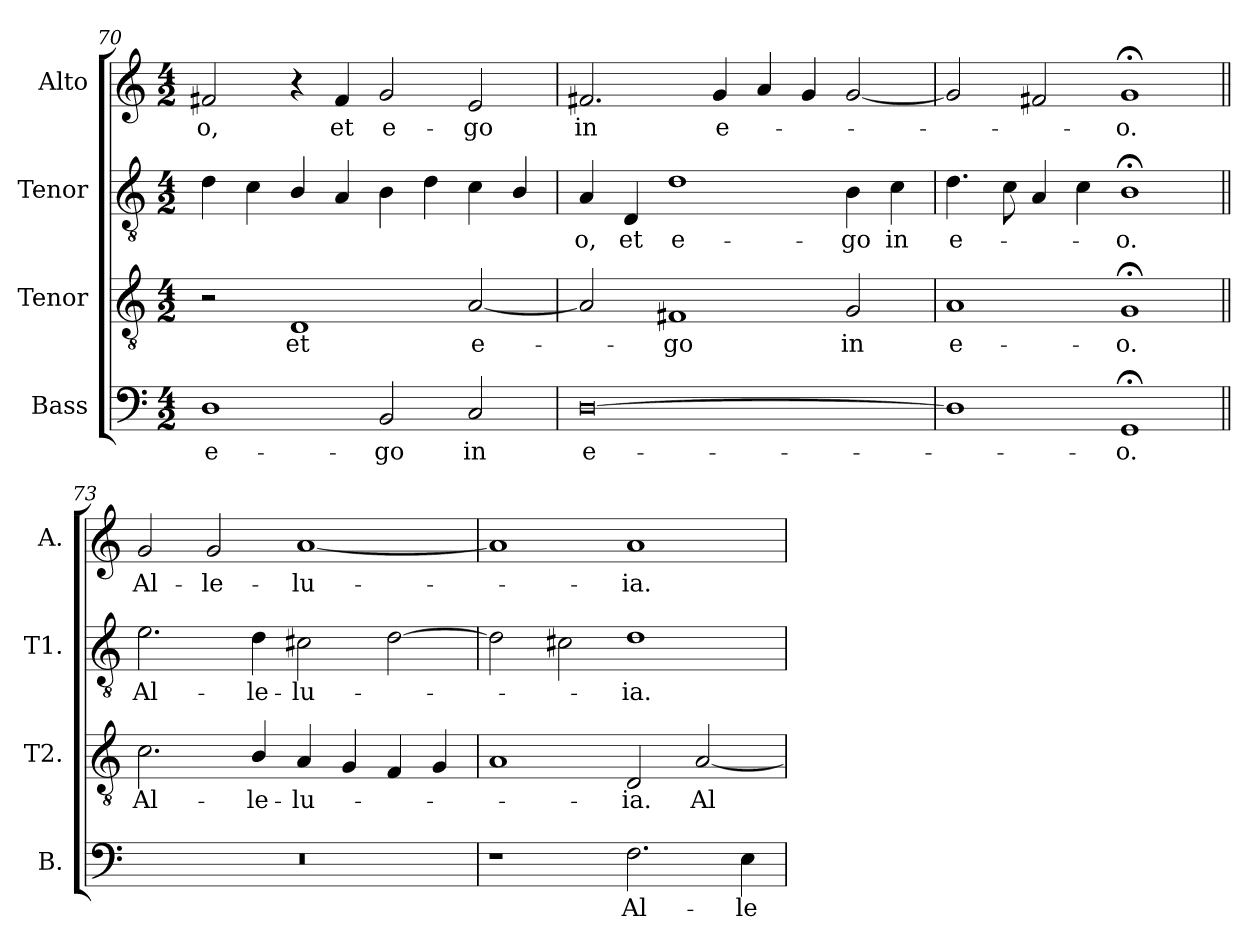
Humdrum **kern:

**kern	**text	**kern	**text	**kern	**text	**kern	**text
*part4	*part4	*part3	*part3	*part2	*part2	*part1	*part1
*staff4	*staff4	*staff3	*staff3	*staff2	*staff2	*staff1	*staff1
*I"Bass	*	*I"Tenor	*	*I"Tenor	*	*I"Alto	*
*I'B.	*	*I'T2.	*	*I'T1.	*	*I'A.	*
*clefF4	*	*clefGv2	*	*clefGv2	*	*clefG2	*
*	*	*ITrd7c12	*	*ITrd7c12	*	*	*
*k[]	*	*k[]	*	*k[]	*	*k[]	*
*C:	*	*C:	*	*C:	*	*C:	*
*M4/2	*	*M4/2	*	*M4/2	*	*M4/2	*
=70	=70	=70	=70	=70	=70	=70	=70
!	!LO:LY:b:color=#000000	!	!	!	!	!	!
!	!	!	!	!	!	!	!LO:LY:b:color=#000000
1Di	e-	2r	.	4Di\	.	2f#Xi/	-o,
.	.	.	.	4Ci\	.	.	.
!	!	!	!LO:LY:b:color=#000000	!	!	!	!
.	.	1DDi	et	4BBi/	.	4r	.
!	!	!	!	!	!	!	!LO:LY:b:color=#000000
.	.	.	.	4AAi/	.	4f#i/	et
!	!LO:LY:b:color=#000000	!	!	!	!	!	!
!	!	!	!	!	!	!	!LO:LY:b:color=#000000
2BBi/	-go	.	.	4BBi\	.	2gi/	e-
.	.	.	.	4Di\	.	.	.
!	!LO:LY:b:color=#000000	!	!	!	!	!	!
!	!	!	!LO:LY:b:color=#000000	!	!	!	!
!	!	!	!	!	!	!	!LO:LY:b:color=#000000
2Ci/	in	[2AAi/	e-	4Ci\	.	2ei/	-go
.	.	.	.	4BBi/	.	.	.
=71	=71	=71	=71	=71	=71	=71	=71
!	!LO:LY:b:color=#000000	!	!	!	!	!	!
!	!	!	!	!	!LO:LY:b:color=#000000	!	!
!	!	!	!	!	!	!	!LO:LY:b:color=#000000
[0Di	e-	2AAi/]	.	4AAi/	-o,	2.f#Xi/	in
!	!	!	!	!	!LO:LY:b:color=#000000	!	!
.	.	.	.	4DDi/	et	.	.
!	!	!	!LO:LY:b:color=#000000	!	!	!	!
!	!	!	!	!	!LO:LY:b:color=#000000	!	!
.	.	1FF#Xi	-go	1Di	e-	.	.
!	!	!	!	!	!	!	!LO:LY:b:color=#000000
.	.	.	.	.	.	4gi/	e-
.	.	.	.	.	.	4ai/	.
.	.	.	.	.	.	4gi/	.
!	!	!	!LO:LY:b:color=#000000	!	!	!	!
!	!	!	!	!	!LO:LY:b:color=#000000	!	!
.	.	2GGi/	in	4BBi\	-go	[2gi/	.
!	!	!	!	!	!LO:LY:b:color=#000000	!	!
.	.	.	.	4Ci\	in	.	.
=72	=72	=72	=72	=72	=72	=72	=72
!	!	!	!LO:LY:b:color=#000000	!	!	!	!
!	!	!	!	!	!LO:LY:b:color=#000000	!	!
1Di]	.	1AAi	e-	4.Di\	e-	2gi/]	.
.	.	.	.	8Ci\	.	.	.
.	.	.	.	4AAi/	.	2f#Xi/	.
.	.	.	.	4Ci\	.	.	.
!	!LO:LY:b:color=#000000	!	!	!	!	!	!
!	!	!	!LO:LY:b:color=#000000	!	!	!	!
!	!	!	!	!	!LO:LY:b:color=#000000	!	!
!	!	!	!	!	!	!	!LO:LY:b:color=#000000
1GG;i	-o.	1GG;i	-o.	1BB;i	-o.	1g;i	-o.
!!LO:PB:g=z
=73||	=73||	=73||	=73||	=73||	=73||	=73||	=73||
!LO:N:vis=1	!	!	!	!	!	!	!
!	!	!	!LO:LY:b:color=#000000	!	!	!	!
!	!	!	!	!	!LO:LY:b:color=#000000	!	!
!	!	!	!	!	!	!	!LO:LY:b:color=#000000
0r	.	2.Ci\	Al-	2.Ei\	Al-	2gi/	Al-
!	!	!	!	!	!	!	!LO:LY:b:color=#000000
.	.	.	.	.	.	2gi/	-le-
!	!	!	!LO:LY:b:color=#000000	!	!	!	!
!	!	!	!	!	!LO:LY:b:color=#000000	!	!
.	.	4BBi/	-le-	4Di\	-le-	.	.
!	!	!	!LO:LY:b:color=#000000	!	!	!	!
!	!	!	!	!	!LO:LY:b:color=#000000	!	!
!	!	!	!	!	!	!	!LO:LY:b:color=#000000
.	.	4AAi/	-lu-	2C#Xi\	-lu-	[1ai	-lu-
.	.	4GGi/	.	.	.	.	.
.	.	4FFi/	.	[2Di\	.	.	.
.	.	4GGi/	.	.	.	.	.
=74	=74	=74	=74	=74	=74	=74	=74
1r	.	1AAi	.	2Di\]	.	1ai]	.
.	.	.	.	2C#Xi\	.	.	.
!	!LO:LY:b:color=#000000	!	!	!	!	!	!
!	!	!	!LO:LY:b:color=#000000	!	!	!	!
!	!	!	!	!	!LO:LY:b:color=#000000	!	!
!	!	!	!	!	!	!	!LO:LY:b:color=#000000
2.Fi\	Al-	2DDi/	-ia.	1Di	-ia.	1ai	-ia.
!	!	!	!LO:LY:b:color=#000000	!	!	!	!
.	.	[2AAi/	Al-	.	.	.	.
!	!LO:LY:b:color=#000000	!	!	!	!	!	!
4Ei\	-le-	.	.	.	.	.	.
=	=	=	=	=	=	=	=
*-	*-	*-	*-	*-	*-	*-	*-
